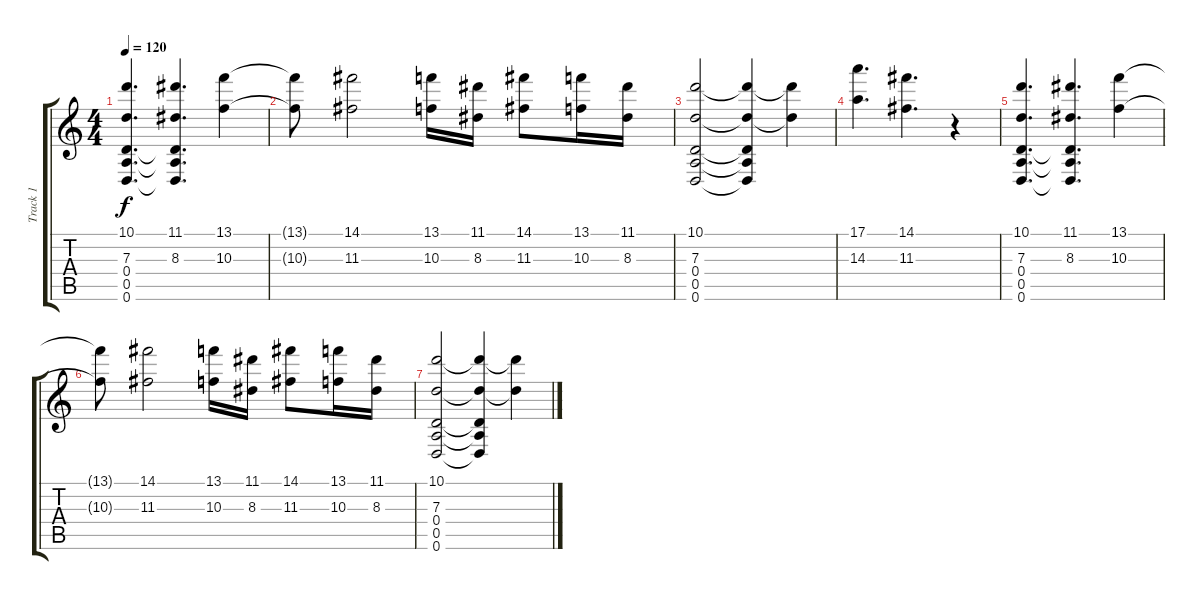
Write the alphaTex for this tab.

\track ("Track 1" "Track 1") {instrument distortionguitar}
\staff {score tabs}
\tuning (E4 B3 G3 D3 A2 D2) {hide}
\ts (4 4)
\tempo 120
\clef g2
\ks c
(10.1 7.3 0.4 0.5 0.6).4{d dy f} (11.1 8.3 0.4{t} 0.5{t} 0.6{t}).4{d} (13.1 10.3).4 |
(13.1{t} 10.3{t}).8 (14.1 11.3).2 (13.1 10.3).16 (11.1 8.3).16 (14.1 11.3).8 (13.1 10.3).16 (11.1 8.3).16 |
(10.1 7.3 0.4 0.5 0.6).2 (10.1{t} 7.3{t} 0.4{t} 0.5{t} 0.6{t}).4 (10.1{t} 7.3{t}).4 |
(17.1 14.3).4{d} (14.1 11.3).4{d} r.4 |
(10.1 7.3 0.4 0.5 0.6).4{d} (11.1 8.3 0.4{t} 0.5{t} 0.6{t}).4{d} (13.1 10.3).4 |
(13.1{t} 10.3{t}).8 (14.1 11.3).2 (13.1 10.3).16 (11.1 8.3).16 (14.1 11.3).8 (13.1 10.3).16 (11.1 8.3).16 |
(10.1 7.3 0.4 0.5 0.6).2 (10.1{t} 7.3{t} 0.4{t} 0.5{t} 0.6{t}).4 (10.1{t} 7.3{t}).4
